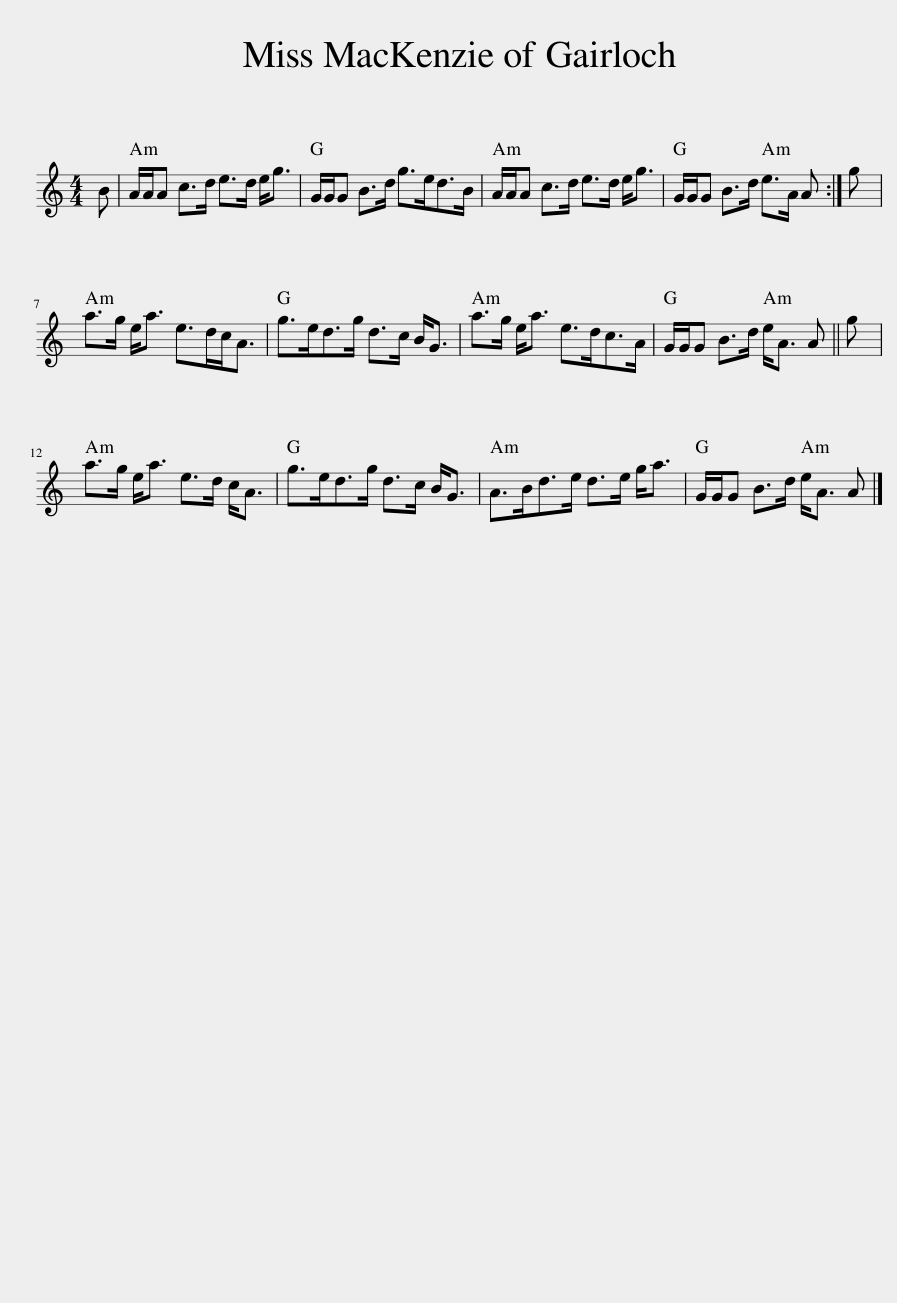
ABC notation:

X:1
L:1/8
M:4/4
I:linebreak $
K:C
V:1 treble
V:1
 B | A/A/A c>d e>d e<g | G/G/G B>d g>ed>B | A/A/A c>d e>d e<g | G/G/G B>d e>A A :| %5
 g |$ a>g e<a e>dc<A | g>ed>g d>c B<G | a>g e<a e>dc>A | G/G/G B>d e<A A || %10
 g |$ a>g e<a e>d c<A | g>ed>g d>c B<G | A>Bd>e d>e g<a | G/G/G B>d e<A A |] %15
